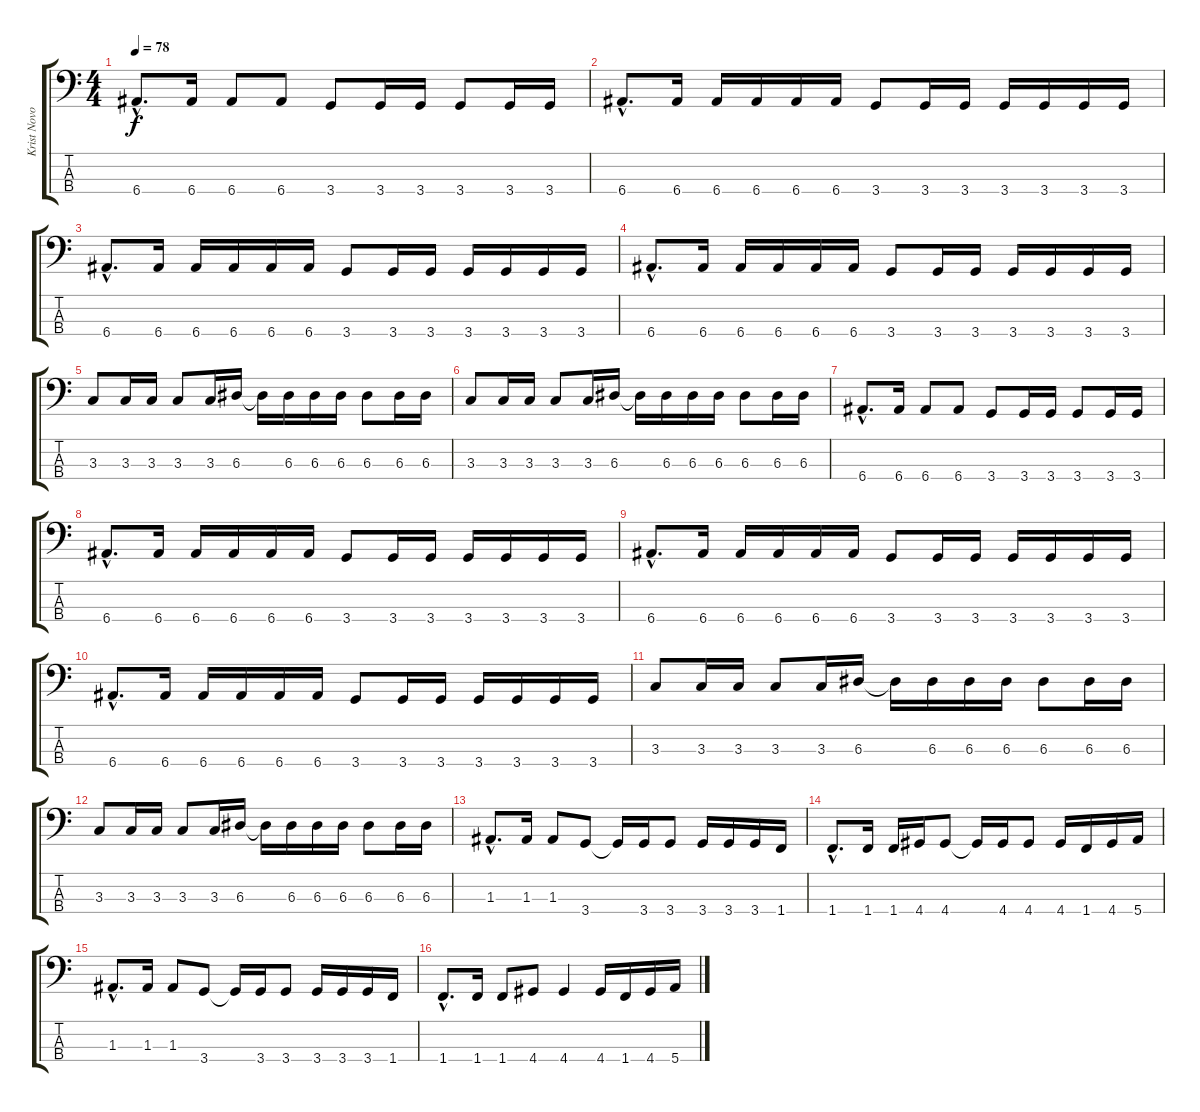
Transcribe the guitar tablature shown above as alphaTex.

\track ("Krist Novoselic : Bass" "Krist Novo") {instrument electricbassfinger}
\staff {score tabs}
\tuning (G2 D2 A1 E1) {hide}
\ts (4 4)
\tempo 78
\clef f4
\ks c
6.4{hac}.8{d dy f} 6.4.16 6.4.8 6.4.8 3.4.8 3.4.16 3.4.16 3.4.8 3.4.16 3.4.16 |
6.4{hac}.8{d} 6.4.16 6.4.16 6.4.16 6.4.16 6.4.16 3.4.8 3.4.16 3.4.16 3.4.16 3.4.16 3.4.16 3.4.16 |
6.4{hac}.8{d} 6.4.16 6.4.16 6.4.16 6.4.16 6.4.16 3.4.8 3.4.16 3.4.16 3.4.16 3.4.16 3.4.16 3.4.16 |
6.4{hac}.8{d} 6.4.16 6.4.16 6.4.16 6.4.16 6.4.16 3.4.8 3.4.16 3.4.16 3.4.16 3.4.16 3.4.16 3.4.16 |
3.3.8 3.3.16 3.3.16 3.3.8 3.3.16 6.3.16 6.3{t}.16 6.3.16 6.3.16 6.3.16 6.3.8 6.3.16 6.3.16 |
3.3.8 3.3.16 3.3.16 3.3.8 3.3.16 6.3.16 6.3{t}.16 6.3.16 6.3.16 6.3.16 6.3.8 6.3.16 6.3.16 |
6.4{hac}.8{d} 6.4.16 6.4.8 6.4.8 3.4.8 3.4.16 3.4.16 3.4.8 3.4.16 3.4.16 |
6.4{hac}.8{d} 6.4.16 6.4.16 6.4.16 6.4.16 6.4.16 3.4.8 3.4.16 3.4.16 3.4.16 3.4.16 3.4.16 3.4.16 |
6.4{hac}.8{d} 6.4.16 6.4.16 6.4.16 6.4.16 6.4.16 3.4.8 3.4.16 3.4.16 3.4.16 3.4.16 3.4.16 3.4.16 |
6.4{hac}.8{d} 6.4.16 6.4.16 6.4.16 6.4.16 6.4.16 3.4.8 3.4.16 3.4.16 3.4.16 3.4.16 3.4.16 3.4.16 |
3.3.8 3.3.16 3.3.16 3.3.8 3.3.16 6.3.16 6.3{t}.16 6.3.16 6.3.16 6.3.16 6.3.8 6.3.16 6.3.16 |
3.3.8 3.3.16 3.3.16 3.3.8 3.3.16 6.3.16 6.3{t}.16 6.3.16 6.3.16 6.3.16 6.3.8 6.3.16 6.3.16 |
1.3{hac}.8{d} 1.3.16 1.3.8 3.4.8 3.4{t}.16 3.4.16 3.4.8 3.4.16 3.4.16 3.4.16 1.4.16 |
1.4{hac}.8{d} 1.4.16 1.4.16 4.4.16 4.4.8 4.4{t}.16 4.4.16 4.4.8 4.4.16 1.4.16 4.4.16 5.4.16 |
1.3{hac}.8{d} 1.3.16 1.3.8 3.4.8 3.4{t}.16 3.4.16 3.4.8 3.4.16 3.4.16 3.4.16 1.4.16 |
1.4{hac}.8{d} 1.4.16 1.4.8 4.4.8 4.4.4 4.4.16 1.4.16 4.4.16 5.4.16
